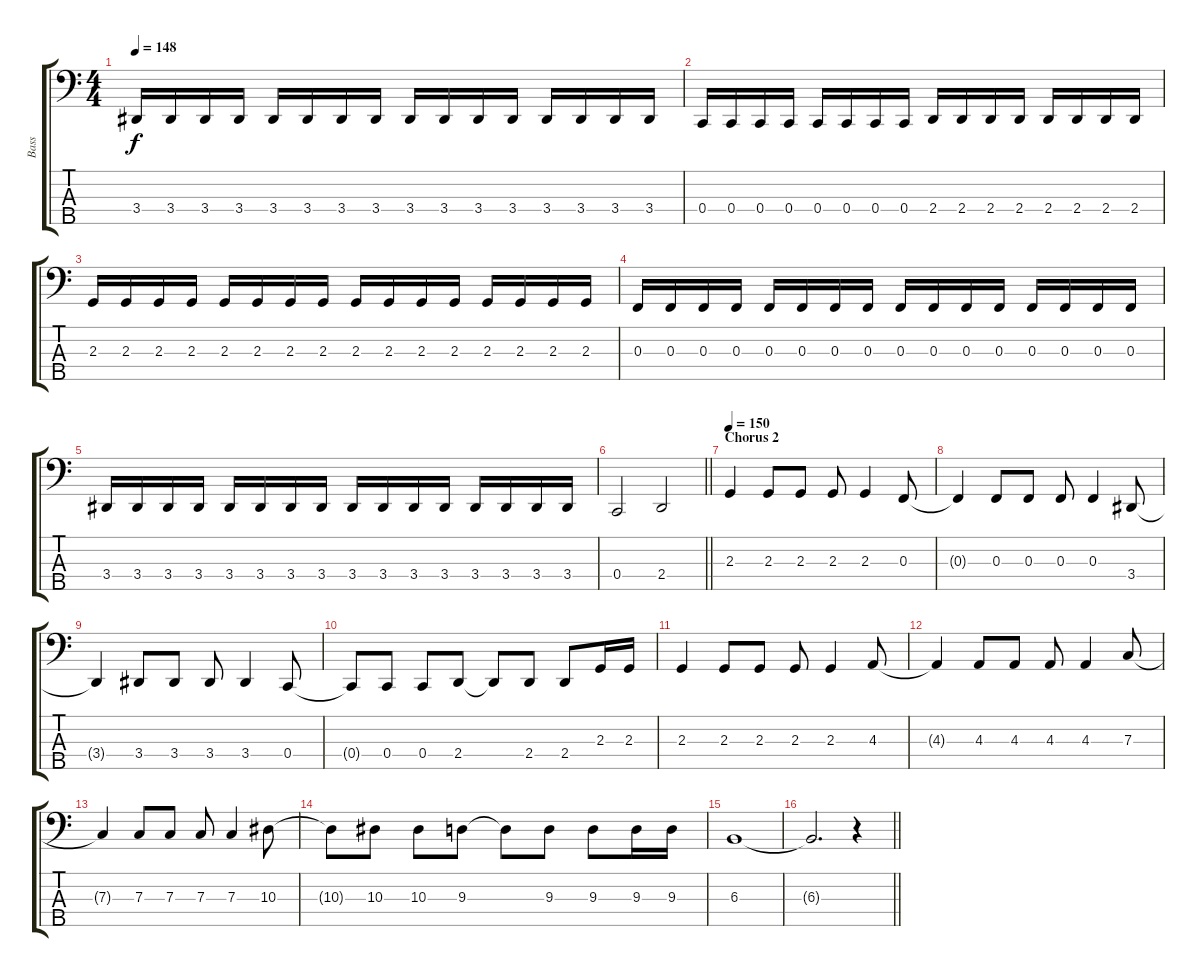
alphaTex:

\track ("Bass" "Bass") {instrument electricbassfinger}
\staff {score tabs}
\tuning (Eb2 Bb1 F1 C1 G0) {hide}
\ts (4 4)
\tempo 148
\clef f4
\ks c
3.4.16{dy f} 3.4.16 3.4.16 3.4.16 3.4.16 3.4.16 3.4.16 3.4.16 3.4.16 3.4.16 3.4.16 3.4.16 3.4.16 3.4.16 3.4.16 3.4.16 |
0.4.16 0.4.16 0.4.16 0.4.16 0.4.16 0.4.16 0.4.16 0.4.16 2.4.16 2.4.16 2.4.16 2.4.16 2.4.16 2.4.16 2.4.16 2.4.16 |
2.3.16 2.3.16 2.3.16 2.3.16 2.3.16 2.3.16 2.3.16 2.3.16 2.3.16 2.3.16 2.3.16 2.3.16 2.3.16 2.3.16 2.3.16 2.3.16 |
0.3.16 0.3.16 0.3.16 0.3.16 0.3.16 0.3.16 0.3.16 0.3.16 0.3.16 0.3.16 0.3.16 0.3.16 0.3.16 0.3.16 0.3.16 0.3.16 |
3.4.16 3.4.16 3.4.16 3.4.16 3.4.16 3.4.16 3.4.16 3.4.16 3.4.16 3.4.16 3.4.16 3.4.16 3.4.16 3.4.16 3.4.16 3.4.16 |
\barLineRight lightlight
0.4.2 2.4.2 |
\section ("" "Chorus 2")
\tempo 150
2.3.4 2.3.8 2.3.8 2.3.8 2.3.4 0.3.8 |
0.3{t}.4 0.3.8 0.3.8 0.3.8 0.3.4 3.4.8 |
3.4{t}.4 3.4.8 3.4.8 3.4.8 3.4.4 0.4.8 |
0.4{t}.8 0.4.8 0.4.8 2.4.8 2.4{t}.8 2.4.8 2.4.8 2.3.16 2.3.16 |
2.3.4 2.3.8 2.3.8 2.3.8 2.3.4 4.3.8 |
4.3{t}.4 4.3.8 4.3.8 4.3.8 4.3.4 7.3.8 |
7.3{t}.4 7.3.8 7.3.8 7.3.8 7.3.4 10.3.8 |
10.3{t}.8 10.3.8 10.3.8 9.3.8 9.3{t}.8 9.3.8 9.3.8 9.3.16 9.3.16 |
6.3.1 |
\barLineRight lightlight
6.3{t}.2{d} r.4
